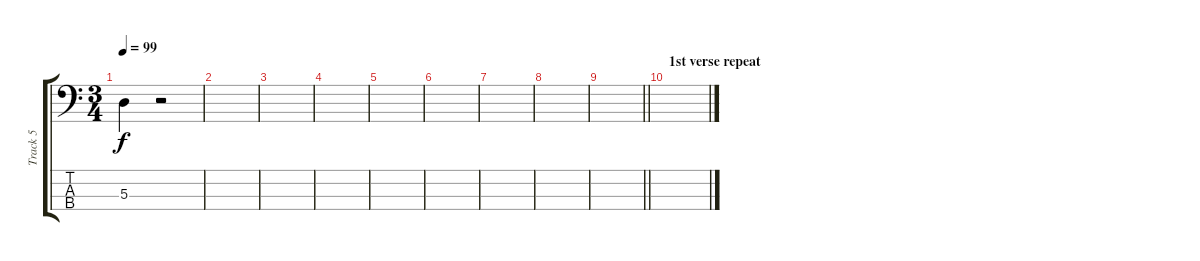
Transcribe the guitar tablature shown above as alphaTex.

\track ("Track 5" "Track 5") {instrument electricbassfinger}
\staff {score tabs}
\tuning (G2 D2 A1 E1) {hide}
\ts (3 4)
\tempo 99
\clef f4
\ks c
5.3.4{dy f} r.2 |
|
|
|
|
|
|
|
\barLineRight lightlight
|
\section ("" "1st verse repeat")
